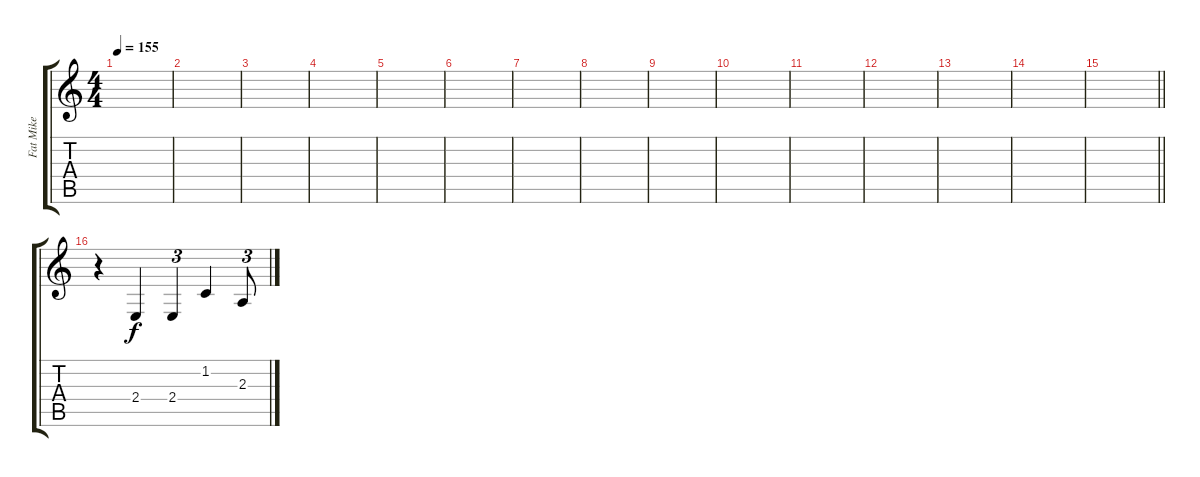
\track ("Fat Mike" "Fat Mike") {instrument bassoon}
\staff {score tabs}
\tuning (E4 B3 G3 D3 A2 E2) {hide}
\ts (4 4)
\tempo 155
\clef g2
\ks c
|
|
|
|
|
|
|
|
|
|
|
|
|
|
\barLineRight lightlight
|
\section ("" "")
r.4 2.4.4 2.4.4{tu (3 2)} 1.2.4 2.3.8{tu (3 2)}
